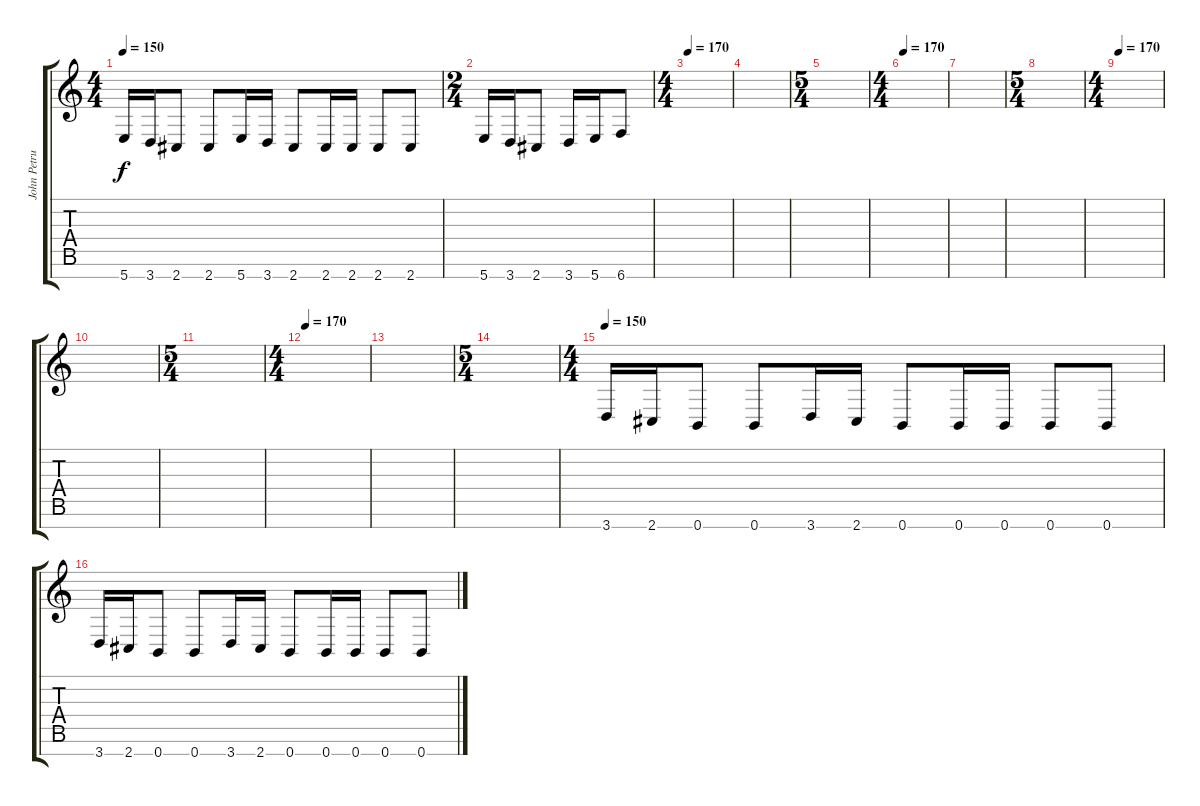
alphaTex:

\track ("John Petrucci Rhythm" "John Petru") {instrument distortionguitar}
\staff {score tabs}
\tuning (E4 B3 G3 D3 A2 E2 B1) {hide}
\ts (4 4)
\tempo 150
\clef g2
\ks c
5.7.16{dy f} 3.7.16 2.7.8 2.7.8 5.7.16 3.7.16 2.7.8 2.7.16 2.7.16 2.7.8 2.7.8 |
\ts (2 4)
5.7.16 3.7.16 2.7.8 3.7.16 5.7.16 6.7.8 |
\ts (4 4)
\tempo 170
|
|
\ts (5 4)
|
\ts (4 4)
\tempo 170
|
|
\ts (5 4)
|
\ts (4 4)
\tempo 170
|
|
\ts (5 4)
|
\ts (4 4)
\tempo 170
|
|
\ts (5 4)
|
\ts (4 4)
\tempo 150
3.7.16 2.7.16 0.7.8 0.7.8 3.7.16 2.7.16 0.7.8 0.7.16 0.7.16 0.7.8 0.7.8 |
3.7.16 2.7.16 0.7.8 0.7.8 3.7.16 2.7.16 0.7.8 0.7.16 0.7.16 0.7.8 0.7.8
